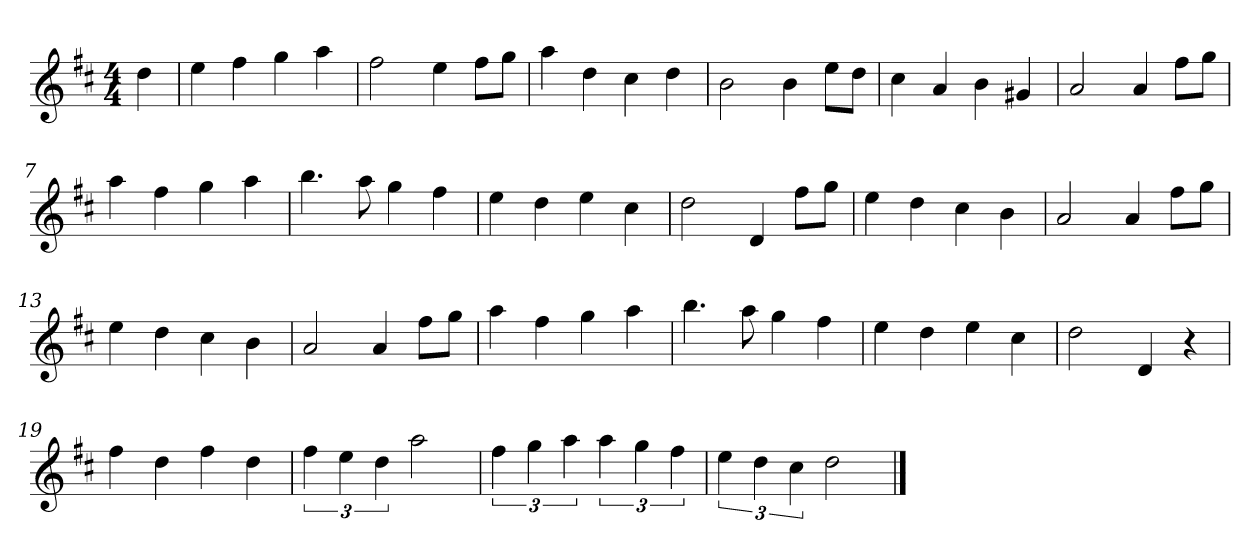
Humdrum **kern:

**kern
*part1
*staff1
*k[f#c#]
*M4/4
*MM120
=
4dd
=1
4ee
4ff#
4gg
4aa
=2
2ff#
4ee
8ff#L
8ggJ
=3
4aa
4dd
4cc#
4dd
=4
2b
4b
8eeL
8ddJ
=5
4cc#
4a
4b
4g#X
=6
2a
4a
8ff#L
8ggJ
=7
4aa
4ff#
4gg
4aa
=8
4.bb
8aa
4gg
4ff#
=9
4ee
4dd
4ee
4cc#
=10
2dd
4d
8ff#L
8ggJ
=11
4ee
4dd
4cc#
4b
=12
2a
4a
8ff#L
8ggJ
=13
4ee
4dd
4cc#
4b
=14
2a
4a
8ff#L
8ggJ
=15
4aa
4ff#
4gg
4aa
=16
4.bb
8aa
4gg
4ff#
=17
4ee
4dd
4ee
4cc#
=18
2dd
4d
4r
=19
4ff#
4dd
4ff#
4dd
=20
6ff#
6ee
6dd
2aa
=21
6ff#
6gg
6aa
6aa
6gg
6ff#
=22
6ee
6dd
6cc#
2dd
==
*-
